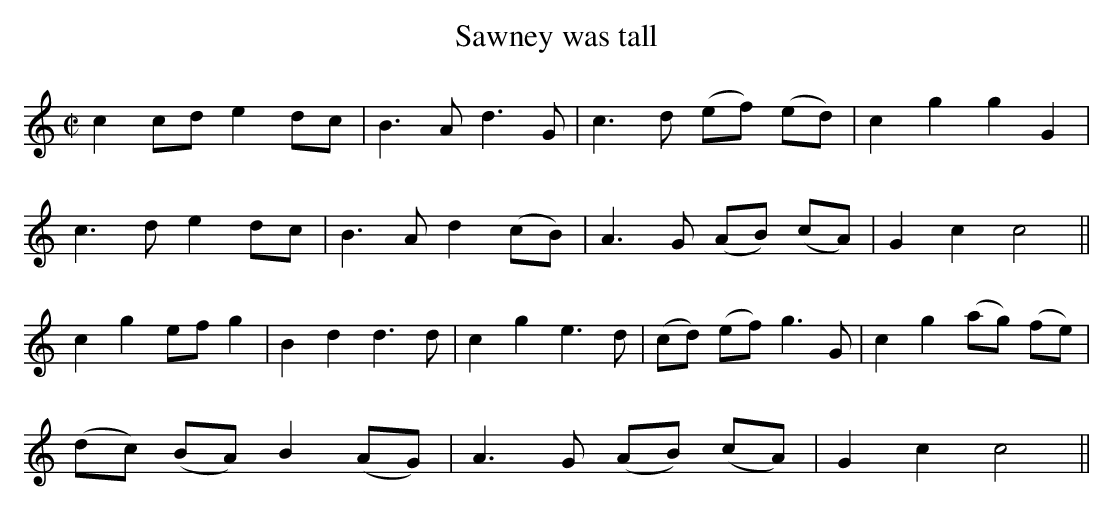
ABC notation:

X:1
T:Sawney was tall
M:C|
L:1/8
K:C
c2cd e2 dc|B3A d3G|c3d (ef) (ed)|c2g2g2G2|
c3de2 dc|B3A d2 (cB)|A3G (AB) (cA)|G2c2c4||
c2g2efg2|B2d2d3d|c2g2e3d|(cd) (ef) g3G|c2g2 (ag) (fe)|
(dc) (BA) B2 (AG)|A3G (AB) (cA)|G2c2c4||
